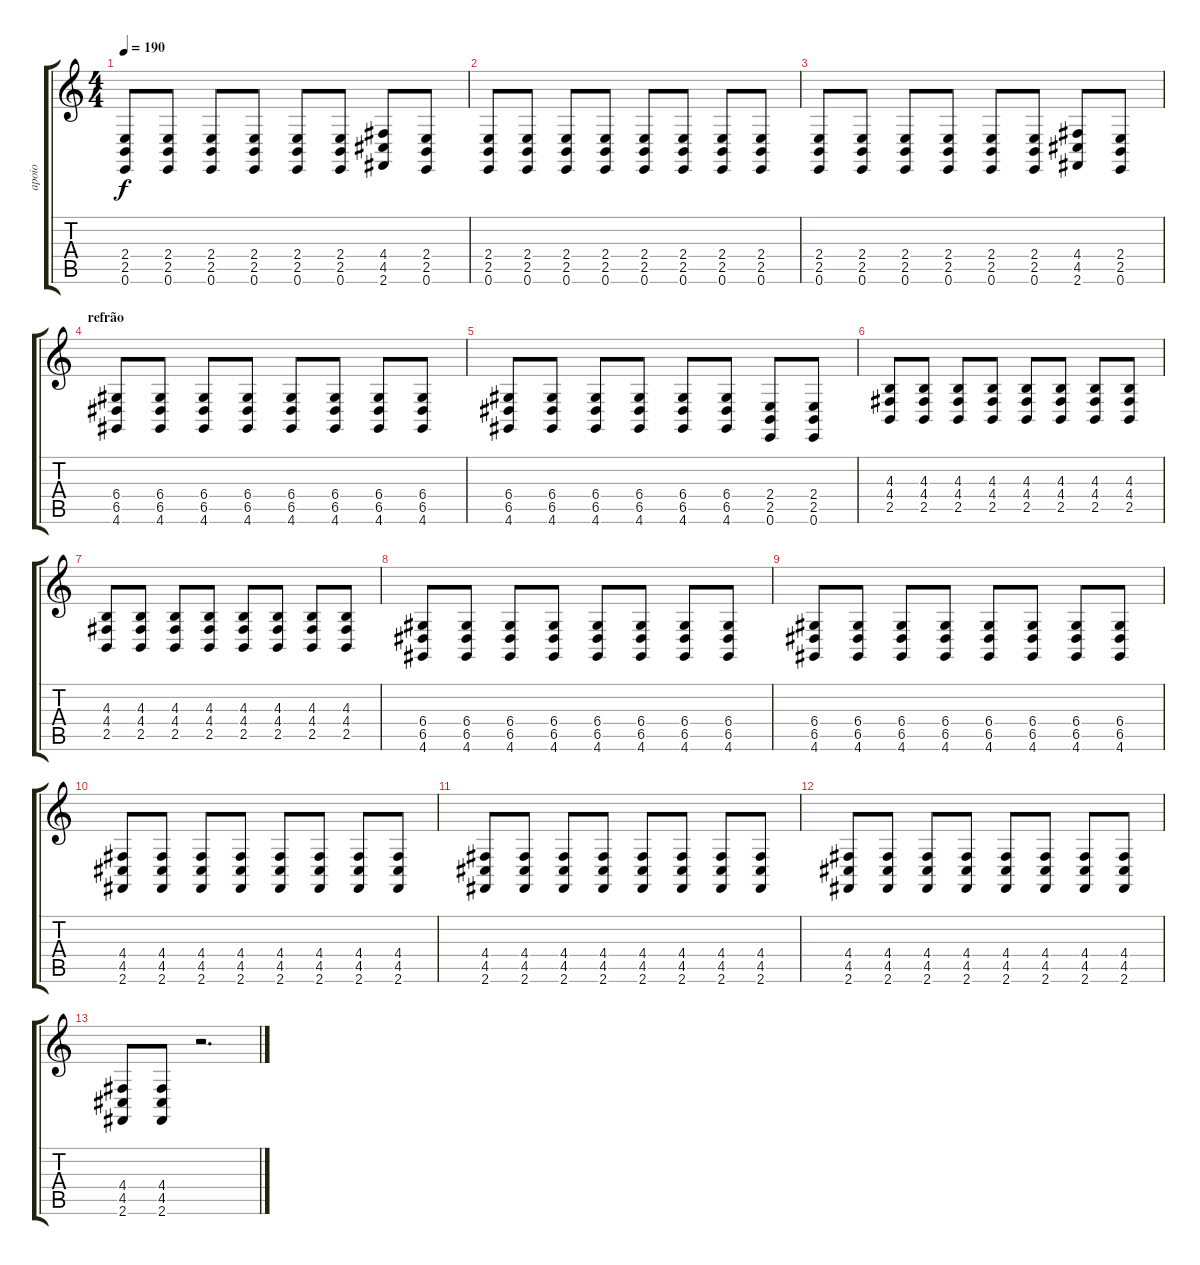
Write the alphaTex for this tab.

\track ("apoio" "apoio") {instrument lead8bassandlead}
\staff {score tabs}
\tuning (E4 B3 G3 D3 A2 E2) {hide}
\ts (4 4)
\tempo 190
\clef g2
\ks c
(2.4 2.5 0.6).8{dy f} (2.4 2.5 0.6).8 (2.4 2.5 0.6).8 (2.4 2.5 0.6).8 (2.4 2.5 0.6).8 (2.4 2.5 0.6).8 (4.4 4.5 2.6).8 (2.4 2.5 0.6).8 |
(2.4 2.5 0.6).8 (2.4 2.5 0.6).8 (2.4 2.5 0.6).8 (2.4 2.5 0.6).8 (2.4 2.5 0.6).8 (2.4 2.5 0.6).8 (2.4 2.5 0.6).8 (2.4 2.5 0.6).8 |
(2.4 2.5 0.6).8 (2.4 2.5 0.6).8 (2.4 2.5 0.6).8 (2.4 2.5 0.6).8 (2.4 2.5 0.6).8 (2.4 2.5 0.6).8 (4.4 4.5 2.6).8 (2.4 2.5 0.6).8 |
\section ("" "refrão")
(6.4 6.5 4.6).8 (6.4 6.5 4.6).8 (6.4 6.5 4.6).8 (6.4 6.5 4.6).8 (6.4 6.5 4.6).8 (6.4 6.5 4.6).8 (6.4 6.5 4.6).8 (6.4 6.5 4.6).8 |
(6.4 6.5 4.6).8 (6.4 6.5 4.6).8 (6.4 6.5 4.6).8 (6.4 6.5 4.6).8 (6.4 6.5 4.6).8 (6.4 6.5 4.6).8 (2.4 2.5 0.6).8 (2.4 2.5 0.6).8 |
(4.3 4.4 2.5).8 (4.3 4.4 2.5).8 (4.3 4.4 2.5).8 (4.3 4.4 2.5).8 (4.3 4.4 2.5).8 (4.3 4.4 2.5).8 (4.3 4.4 2.5).8 (4.3 4.4 2.5).8 |
(4.3 4.4 2.5).8 (4.3 4.4 2.5).8 (4.3 4.4 2.5).8 (4.3 4.4 2.5).8 (4.3 4.4 2.5).8 (4.3 4.4 2.5).8 (4.3 4.4 2.5).8 (4.3 4.4 2.5).8 |
(6.4 6.5 4.6).8 (6.4 6.5 4.6).8 (6.4 6.5 4.6).8 (6.4 6.5 4.6).8 (6.4 6.5 4.6).8 (6.4 6.5 4.6).8 (6.4 6.5 4.6).8 (6.4 6.5 4.6).8 |
(6.4 6.5 4.6).8 (6.4 6.5 4.6).8 (6.4 6.5 4.6).8 (6.4 6.5 4.6).8 (6.4 6.5 4.6).8 (6.4 6.5 4.6).8 (6.4 6.5 4.6).8 (6.4 6.5 4.6).8 |
(4.4 4.5 2.6).8 (4.4 4.5 2.6).8 (4.4 4.5 2.6).8 (4.4 4.5 2.6).8 (4.4 4.5 2.6).8 (4.4 4.5 2.6).8 (4.4 4.5 2.6).8 (4.4 4.5 2.6).8 |
(4.4 4.5 2.6).8 (4.4 4.5 2.6).8 (4.4 4.5 2.6).8 (4.4 4.5 2.6).8 (4.4 4.5 2.6).8 (4.4 4.5 2.6).8 (4.4 4.5 2.6).8 (4.4 4.5 2.6).8 |
(4.4 4.5 2.6).8 (4.4 4.5 2.6).8 (4.4 4.5 2.6).8 (4.4 4.5 2.6).8 (4.4 4.5 2.6).8 (4.4 4.5 2.6).8 (4.4 4.5 2.6).8 (4.4 4.5 2.6).8 |
(4.4 4.5 2.6).8 (4.4 4.5 2.6).8 r.2{d}
